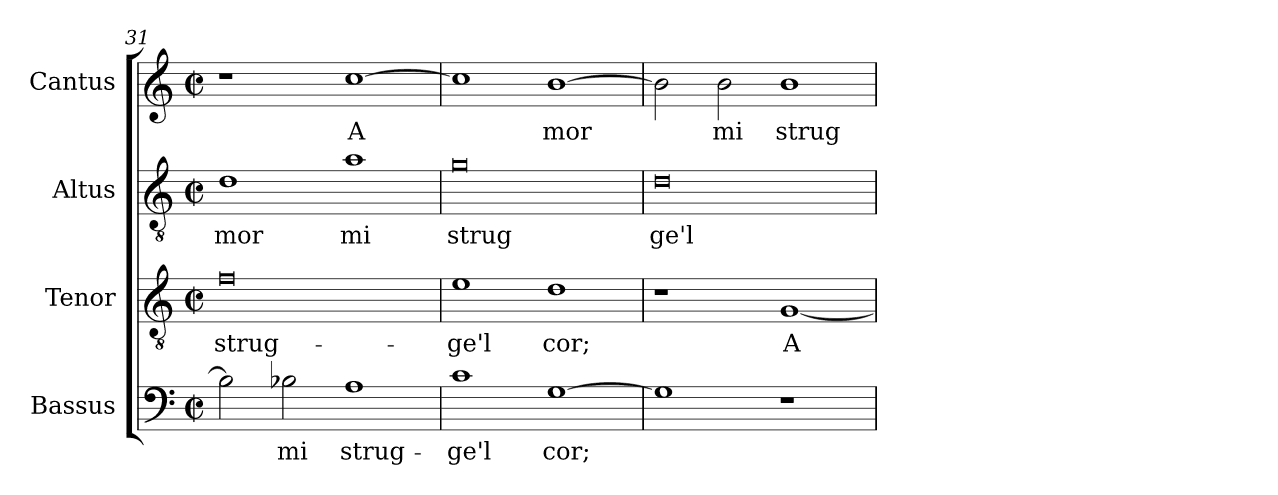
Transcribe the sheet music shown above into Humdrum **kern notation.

**kern	**text	**kern	**text	**kern	**text	**kern	**text
*part4	*part4	*part3	*part3	*part2	*part2	*part1	*part1
*staff4	*staff4	*staff3	*staff3	*staff2	*staff2	*staff1	*staff1
*I"Bassus	*	*I"Tenor	*	*I"Altus	*	*I"Cantus	*
*I'Bassus	*	*I'Tenor	*	*I'Altus	*	*I'Cantus	*
*clefF4	*	*clefGv2	*	*clefGv2	*	*clefG2	*
*k[]	*	*k[]	*	*k[]	*	*k[]	*
*C:	*	*C:	*	*C:	*	*C:	*
*M2/2	*	*M2/2	*	*M2/2	*	*M2/2	*
*met(c|)	*	*met(c|)	*	*met(c|)	*	*met(c|)	*
=31	=31	=31	=31	=31	=31	=31	=31
!	!LO:LY:b:cj	!	!LO:LY:b:cj	!	!LO:LY:b:cj	!	!
2B-\]	.	0f	strug-	1d	mor	1r	.
!	!LO:LY:b:cj	!	!	!	!	!	!
2B-\	mi	.	.	.	.	.	.
!	!LO:LY:b:cj	!	!	!	!LO:LY:b:cj	!	!LO:LY:b:cj
1A	strug-	.	.	1a	mi	[>1cc	A
=32	=32	=32	=32	=32	=32	=32	=32
!	!LO:LY:b:cj	!	!LO:LY:b:cj	!	!LO:LY:b:cj	!	!LO:LY:b:cj
1c	-ge'l	1e	-ge'l	0g	strug	1cc]	.
!	!LO:LY:b:cj	!	!LO:LY:b:cj	!	!	!	!LO:LY:b:cj
[>1G	cor;	1d	cor;	.	.	[>1b	mor
=33	=33	=33	=33	=33	=33	=33	=33
!	!LO:LY:b:cj	!	!	!	!LO:LY:b:cj	!	!LO:LY:b:cj
1G]	.	1r	.	0d	ge'l	2b\]	.
!	!	!	!	!	!	!	!LO:LY:b:cj
.	.	.	.	.	.	2b\	mi
!	!	!	!LO:LY:b:cj	!	!	!	!LO:LY:b:cj
1r	.	[<1G	A-	.	.	1b	strug
=	=	=	=	=	=	=	=
*-	*-	*-	*-	*-	*-	*-	*-
